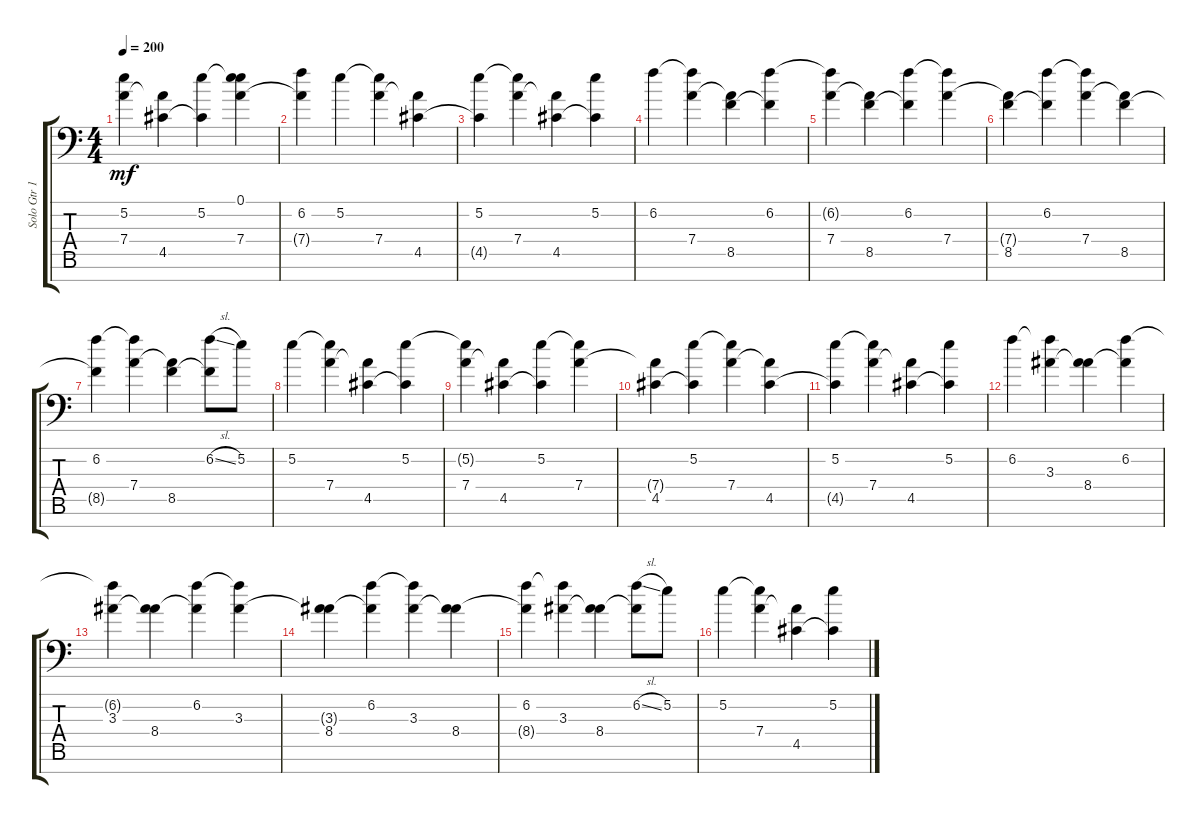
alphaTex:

\track ("Solo Gtr 1" "Solo Gtr 1") {instrument distortionguitar}
\staff {score tabs}
\tuning (E4 B3 G3 D3 A2 E2 A1) {hide}
\ts (4 4)
\tempo 200
\clef f4
\ks c
(5.2{t} 7.4).4{dy mf} (7.4{t} 4.5).4 (5.2 4.5{t}).4 (0.1 5.2{t} 7.4).4 |
(6.2 7.4{t}).4 5.2.4 (5.2{t} 7.4).4 (7.4{t} 4.5).4 |
(5.2 4.5{t}).4 (5.2{t} 7.4).4 (7.4{t} 4.5).4 (5.2 4.5{t}).4 |
6.2.4 (6.2{t} 7.4).4 (7.4{t} 8.5).4 (6.2 8.5{t}).4 |
(6.2{t} 7.4).4 (7.4{t} 8.5).4 (6.2 8.5{t}).4 (6.2{t} 7.4).4 |
(7.4{t} 8.5).4 (6.2 8.5{t}).4 (6.2{t} 7.4).4 (7.4{t} 8.5).4 |
(6.2 8.5{t}).4 (6.2{t} 7.4).4 (7.4{t} 8.5).4 (6.2{sl} 8.5{t}).8 5.2.8 |
5.2.4 (5.2{t} 7.4).4 (7.4{t} 4.5).4 (5.2 4.5{t}).4 |
(5.2{t} 7.4).4 (7.4{t} 4.5).4 (5.2 4.5{t}).4 (5.2{t} 7.4).4 |
(7.4{t} 4.5).4 (5.2 4.5{t}).4 (5.2{t} 7.4).4 (7.4{t} 4.5).4 |
(5.2 4.5{t}).4 (5.2{t} 7.4).4 (7.4{t} 4.5).4 (5.2 4.5{t}).4 |
6.2.4 (6.2{t} 3.3).4 (3.3{t} 8.4).4 (6.2 8.4{t}).4 |
(6.2{t} 3.3).4 (3.3{t} 8.4).4 (6.2 8.4{t}).4 (6.2{t} 3.3).4 |
(3.3{t} 8.4).4 (6.2 8.4{t}).4 (6.2{t} 3.3).4 (3.3{t} 8.4).4 |
(6.2 8.4{t}).4 (6.2{t} 3.3).4 (3.3{t} 8.4).4 (6.2{sl} 3.3{t}).8 5.2.8 |
5.2.4 (5.2{t} 7.4).4 (7.4{t} 4.5).4 (5.2 4.5{t}).4
